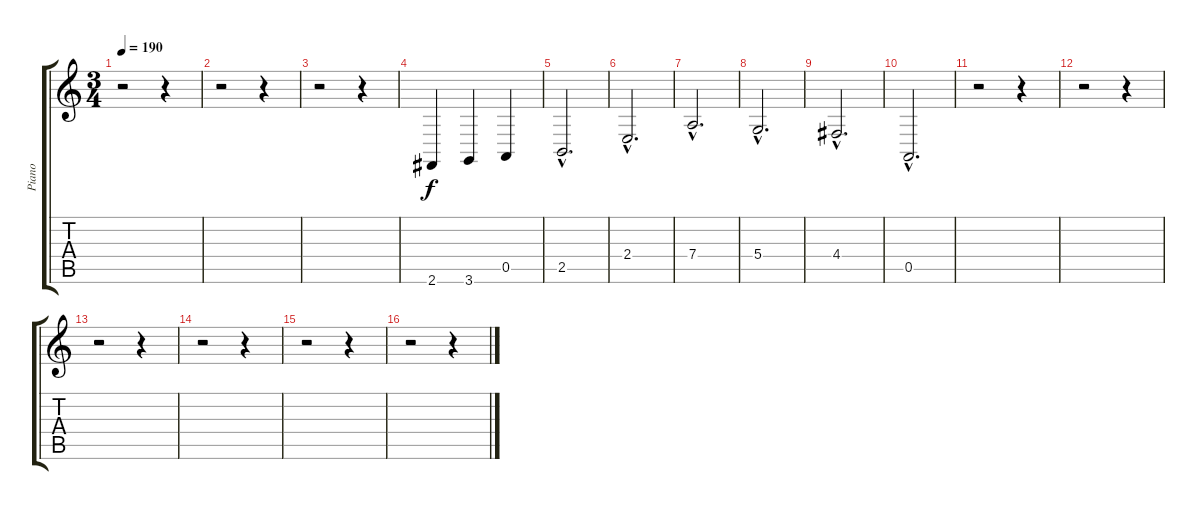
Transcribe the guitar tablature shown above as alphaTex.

\track ("Piano" "Piano") {instrument acousticgrandpiano}
\staff {score tabs}
\tuning (E4 B3 G3 D3 A2 E2) {hide}
\ts (3 4)
\tempo 190
\clef g2
\ks c
r.2{dy mp} r.4 |
r.2 r.4 |
r.2 r.4 |
2.6.4{dy f} 3.6.4 0.5.4 |
2.5{hac}.2{d} |
2.4{hac}.2{d} |
7.4{hac}.2{d} |
5.4{hac}.2{d} |
4.4{hac}.2{d} |
0.5{hac}.2{d} |
r.2 r.4 |
r.2 r.4 |
r.2 r.4 |
r.2 r.4 |
r.2 r.4 |
r.2 r.4
